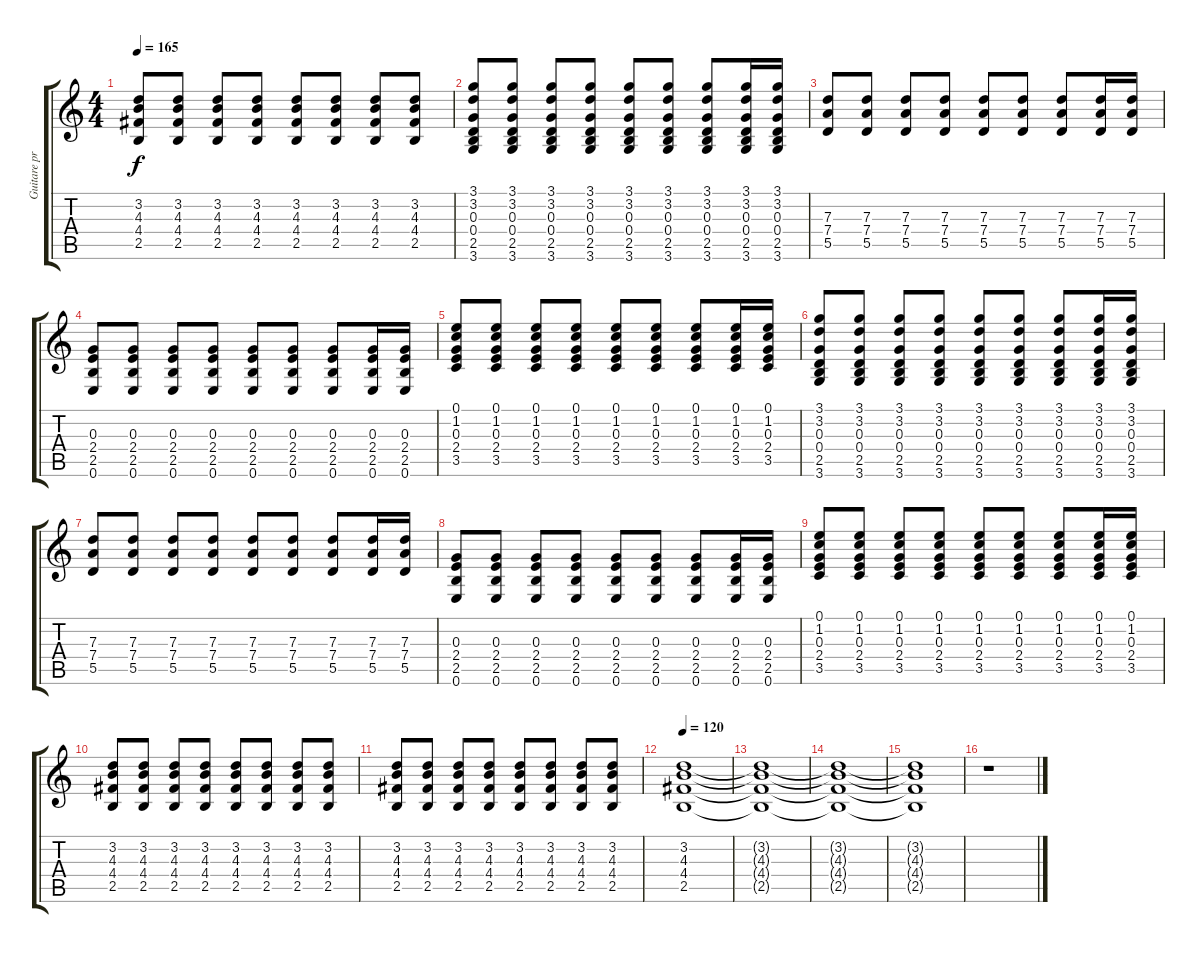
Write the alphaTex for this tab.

\track ("Guitare principale" "Guitare pr") {instrument overdrivenguitar}
\staff {score tabs}
\tuning (E4 B3 G3 D3 A2 E2) {hide}
\ts (4 4)
\tempo 165
\clef g2
\ks c
(3.2 4.3 4.4 2.5).8{dy f} (3.2 4.3 4.4 2.5).8 (3.2 4.3 4.4 2.5).8 (3.2 4.3 4.4 2.5).8 (3.2 4.3 4.4 2.5).8 (3.2 4.3 4.4 2.5).8 (3.2 4.3 4.4 2.5).8 (3.2 4.3 4.4 2.5).8 |
(3.1 3.2 0.3 0.4 2.5 3.6).8 (3.1 3.2 0.3 0.4 2.5 3.6).8 (3.1 3.2 0.3 0.4 2.5 3.6).8 (3.1 3.2 0.3 0.4 2.5 3.6).8 (3.1 3.2 0.3 0.4 2.5 3.6).8 (3.1 3.2 0.3 0.4 2.5 3.6).8 (3.1 3.2 0.3 0.4 2.5 3.6).8 (3.1 3.2 0.3 0.4 2.5 3.6).16 (3.1 3.2 0.3 0.4 2.5 3.6).16 |
(7.3 7.4 5.5).8 (7.3 7.4 5.5).8 (7.3 7.4 5.5).8 (7.3 7.4 5.5).8 (7.3 7.4 5.5).8 (7.3 7.4 5.5).8 (7.3 7.4 5.5).8 (7.3 7.4 5.5).16 (7.3 7.4 5.5).16 |
(0.3 2.4 2.5 0.6).8 (0.3 2.4 2.5 0.6).8 (0.3 2.4 2.5 0.6).8 (0.3 2.4 2.5 0.6).8 (0.3 2.4 2.5 0.6).8 (0.3 2.4 2.5 0.6).8 (0.3 2.4 2.5 0.6).8 (0.3 2.4 2.5 0.6).16 (0.3 2.4 2.5 0.6).16 |
(0.1 1.2 0.3 2.4 3.5).8 (0.1 1.2 0.3 2.4 3.5).8 (0.1 1.2 0.3 2.4 3.5).8 (0.1 1.2 0.3 2.4 3.5).8 (0.1 1.2 0.3 2.4 3.5).8 (0.1 1.2 0.3 2.4 3.5).8 (0.1 1.2 0.3 2.4 3.5).8 (0.1 1.2 0.3 2.4 3.5).16 (0.1 1.2 0.3 2.4 3.5).16 |
(3.1 3.2 0.3 0.4 2.5 3.6).8 (3.1 3.2 0.3 0.4 2.5 3.6).8 (3.1 3.2 0.3 0.4 2.5 3.6).8 (3.1 3.2 0.3 0.4 2.5 3.6).8 (3.1 3.2 0.3 0.4 2.5 3.6).8 (3.1 3.2 0.3 0.4 2.5 3.6).8 (3.1 3.2 0.3 0.4 2.5 3.6).8 (3.1 3.2 0.3 0.4 2.5 3.6).16 (3.1 3.2 0.3 0.4 2.5 3.6).16 |
(7.3 7.4 5.5).8 (7.3 7.4 5.5).8 (7.3 7.4 5.5).8 (7.3 7.4 5.5).8 (7.3 7.4 5.5).8 (7.3 7.4 5.5).8 (7.3 7.4 5.5).8 (7.3 7.4 5.5).16 (7.3 7.4 5.5).16 |
(0.3 2.4 2.5 0.6).8 (0.3 2.4 2.5 0.6).8 (0.3 2.4 2.5 0.6).8 (0.3 2.4 2.5 0.6).8 (0.3 2.4 2.5 0.6).8 (0.3 2.4 2.5 0.6).8 (0.3 2.4 2.5 0.6).8 (0.3 2.4 2.5 0.6).16 (0.3 2.4 2.5 0.6).16 |
(0.1 1.2 0.3 2.4 3.5).8 (0.1 1.2 0.3 2.4 3.5).8 (0.1 1.2 0.3 2.4 3.5).8 (0.1 1.2 0.3 2.4 3.5).8 (0.1 1.2 0.3 2.4 3.5).8 (0.1 1.2 0.3 2.4 3.5).8 (0.1 1.2 0.3 2.4 3.5).8 (0.1 1.2 0.3 2.4 3.5).16 (0.1 1.2 0.3 2.4 3.5).16 |
(3.2 4.3 4.4 2.5).8 (3.2 4.3 4.4 2.5).8 (3.2 4.3 4.4 2.5).8 (3.2 4.3 4.4 2.5).8 (3.2 4.3 4.4 2.5).8 (3.2 4.3 4.4 2.5).8 (3.2 4.3 4.4 2.5).8 (3.2 4.3 4.4 2.5).8 |
(3.2 4.3 4.4 2.5).8 (3.2 4.3 4.4 2.5).8 (3.2 4.3 4.4 2.5).8 (3.2 4.3 4.4 2.5).8 (3.2 4.3 4.4 2.5).8 (3.2 4.3 4.4 2.5).8 (3.2 4.3 4.4 2.5).8 (3.2 4.3 4.4 2.5).8 |
\tempo 120
(3.2 4.3 4.4 2.5).1 |
(3.2{t} 4.3{t} 4.4{t} 2.5{t}).1{volume 4} |
(3.2{t} 4.3{t} 4.4{t} 2.5{t}).1 |
(3.2{t} 4.3{t} 4.4{t} 2.5{t}).1 |
r.1
